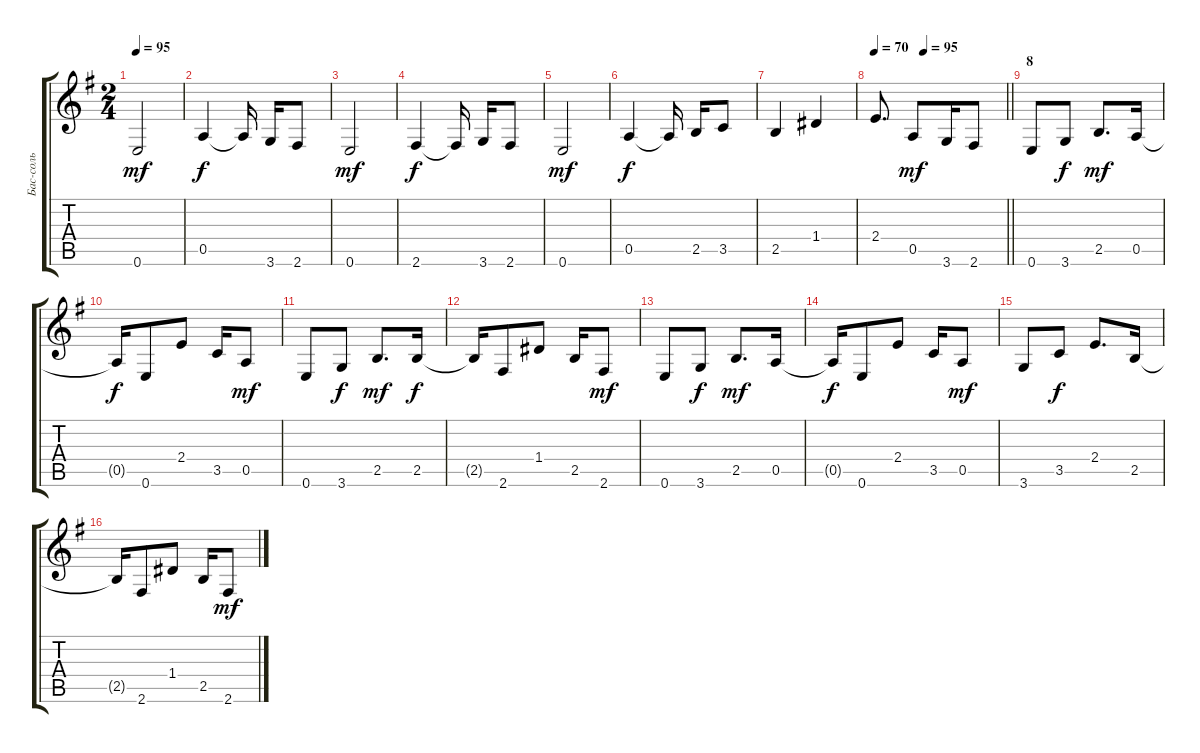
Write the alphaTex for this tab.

\track ("Бас-соль" "Бас-соль") {mute instrument electricbasspick}
\staff {score tabs}
\tuning (E4 B3 G3 D3 A2 E2) {hide}
\ts (2 4)
\tempo 95
\clef g2
\ks eminor
0.6.2{dy mf} |
0.5.4{dy f} 0.5{t}.16{beam split} 3.6.16 2.6.8 |
0.6.2{dy mf} |
2.6.4{dy f} 2.6{t}.16{beam split} 3.6.16 2.6.8 |
0.6.2{dy mf} |
0.5.4{dy f} 0.5{t}.16{beam split} 2.5.16 3.5.8 |
2.5.4 1.4.4 |
\tempo 70
\tempo (95 0.375)
\barLineRight lightlight
2.4.8{d beam split} 0.5.8{dy mf volume 16 beam merge} 3.6.16 2.6.8 |
\section ("" "8")
0.6.8{volume 10} 3.6.8{dy f} 2.5.8{d dy mf} 0.5.16 |
0.5{t}.16{dy f} 0.6.8 2.4.8 3.5.16 0.5.8{dy mf} |
0.6.8 3.6.8{dy f} 2.5.8{d dy mf} 2.5.16{dy f} |
2.5{t}.16 2.6.8 1.4.8 2.5.16 2.6.8{dy mf} |
0.6.8 3.6.8{dy f} 2.5.8{d dy mf} 0.5.16 |
0.5{t}.16{dy f} 0.6.8 2.4.8 3.5.16 0.5.8{dy mf} |
3.6.8 3.5.8{dy f} 2.4.8{d} 2.5.16 |
2.5{t}.16 2.6.8 1.4.8 2.5.16 2.6.8{dy mf}
